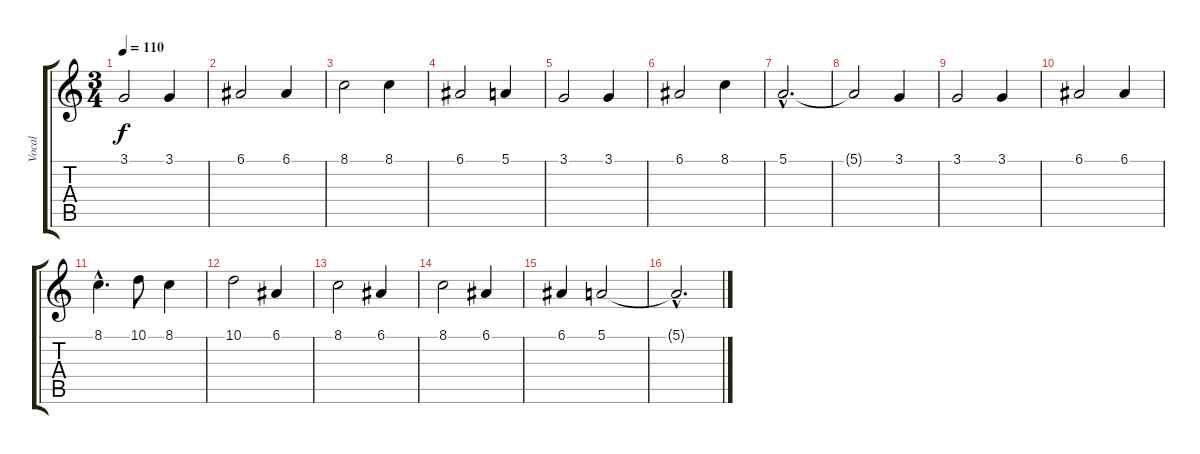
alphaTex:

\track ("Vocal" "Vocal") {instrument flute}
\staff {score tabs}
\tuning (E4 B3 G3 D3 A2 E2) {hide}
\ts (3 4)
\tempo 110
\clef g2
\ks c
3.1.2{dy f} 3.1.4 |
6.1.2 6.1.4 |
8.1.2 8.1.4 |
6.1.2 5.1.4 |
3.1.2 3.1.4 |
6.1.2 8.1.4 |
5.1{hac}.2{d} |
5.1{t}.2 3.1.4 |
3.1.2 3.1.4 |
6.1.2 6.1.4 |
8.1{hac}.4{d} 10.1.8 8.1.4 |
10.1.2 6.1.4 |
8.1.2 6.1.4 |
8.1.2 6.1.4 |
6.1.4 5.1.2 |
5.1{hac t}.2{d}
